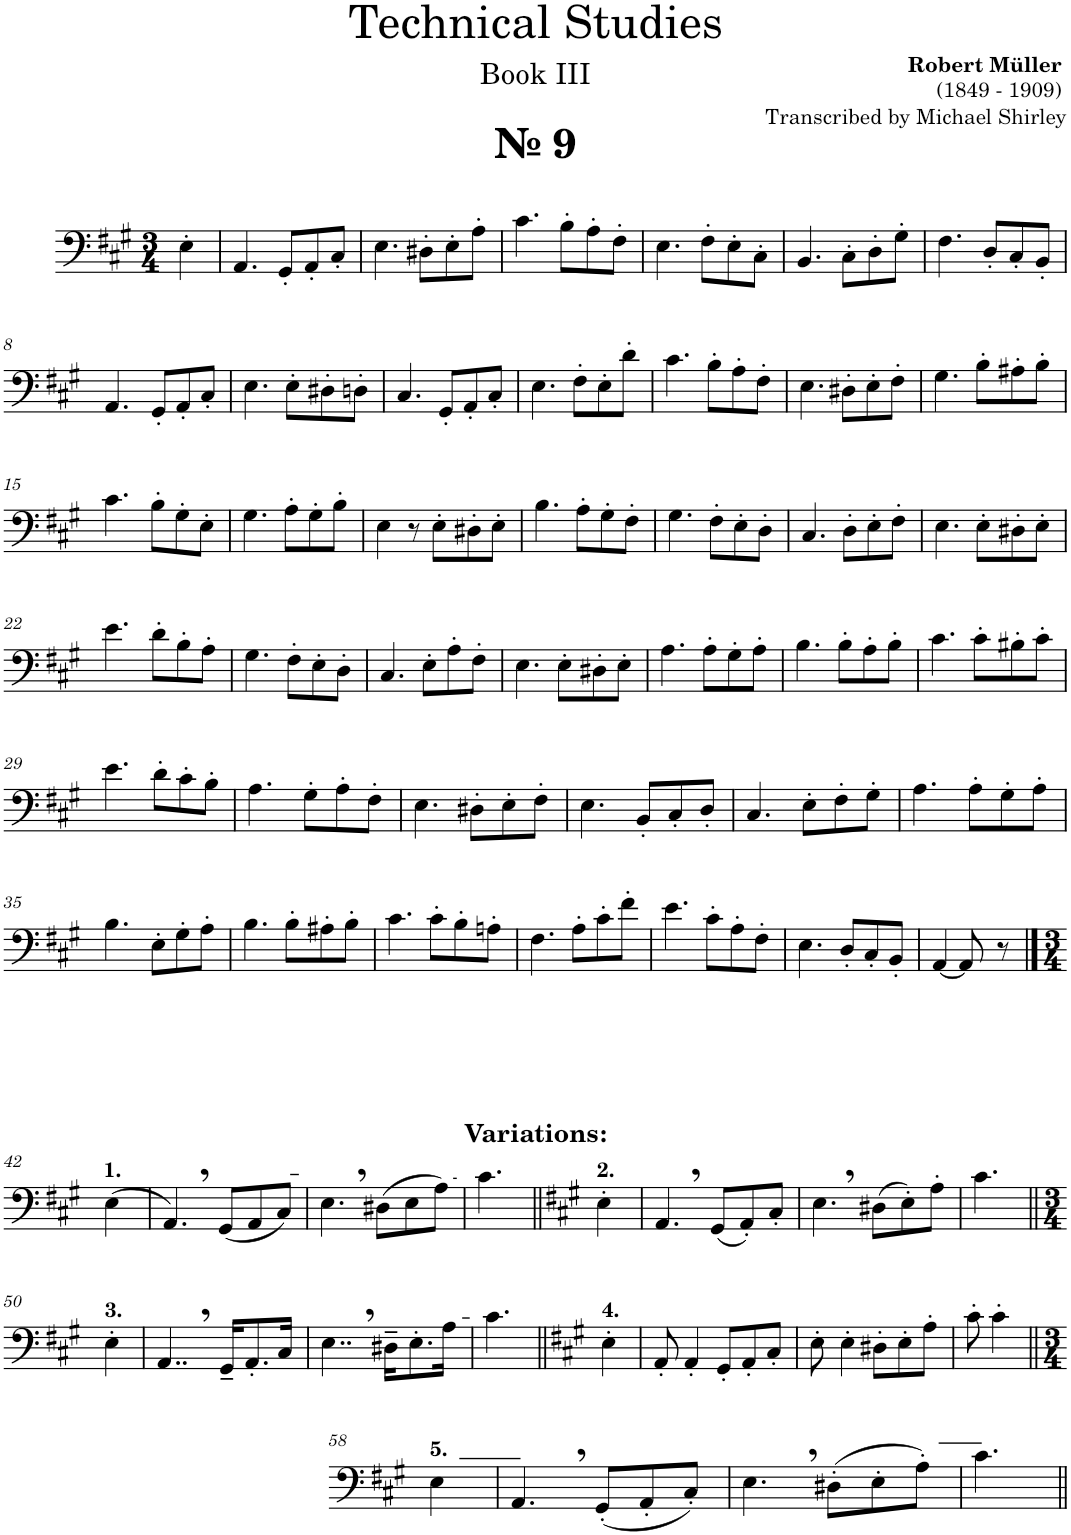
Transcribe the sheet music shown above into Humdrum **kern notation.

**kern
*part1
*staff1
*I"Trombone
*I'Tbn.
*clefF4
*k[f#c#g#]
*M3/4
=1
!LO:TX:a:B:t=№ 9
4E'\
=2
4.AA/
8GG#'/L
8AA'/
8C#'/J
=3
4.E\
8D#X'\L
8E'\
8A'\J
=4
4.c#\
8B'\L
8A'\
8F#'\J
=5
4.E\
8F#'\L
8E'\
8C#'\J
=6
4.BB/
8C#'\L
8D'\
8G#'\J
=7
4.F#\
8D'/L
8C#'/
8BB'/J
!!LO:LB:g=z
=8
4.AA/
8GG#'/L
8AA'/
8C#'/J
=9
4.E\
8E'\L
8D#X'\
8Dn'\J
=10
4.C#/
8GG#'/L
8AA'/
8C#'/J
=11
4.E\
8F#'\L
8E'\
8d'\J
=12
4.c#\
8B'\L
8A'\
8F#'\J
=13
4.E\
8D#X'\L
8E'\
8F#'\J
=14
4.G#\
8B'\L
8A#X'\
8B'\J
!!LO:LB:g=z
=15
4.c#\
8B'\L
8G#'\
8E'\J
=16
4.G#\
8A'\L
8G#'\
8B'\J
=17
4E\
8r
8E'\L
8D#X'\
8E'\J
=18
4.B\
8A'\L
8G#'\
8F#'\J
=19
4.G#\
8F#'\L
8E'\
8D'\J
=20
4.C#/
8D'\L
8E'\
8F#'\J
=21
4.E\
8E'\L
8D#X'\
8E'\J
!!LO:LB:g=z
=22
4.e\
8d'\L
8B'\
8A'\J
=23
4.G#\
8F#'\L
8E'\
8D'\J
=24
4.C#/
8E'\L
8A'\
8F#'\J
=25
4.E\
8E'\L
8D#X'\
8E'\J
=26
4.A\
8A'\L
8G#'\
8A'\J
=27
4.B\
8B'\L
8A'\
8B'\J
=28
4.c#\
8c#'\L
8B#X'\
8c#'\J
!!LO:LB:g=z
=29
4.e\
8d'\L
8c#'\
8B'\J
=30
4.A\
8G#'\L
8A'\
8F#'\J
=31
4.E\
8D#X'\L
8E'\
8F#'\J
=32
4.E\
8BB'/L
8C#'/
8D'/J
=33
4.C#/
8E'\L
8F#'\
8G#'\J
=34
4.A\
8A'\L
8G#'\
8A'\J
!!LO:LB:g=z
=35
4.B\
8E'\L
8G#'\
8A'\J
=36
4.B\
8B'\L
8A#X'\
8B'\J
=37
4.c#\
8c#'\L
8B'\
8An'\J
=38
4.F#\
8A'\L
8c#'\
8f#'\J
=39
4.e\
8c#'\L
8A'\
8F#'\J
=40
4.E\
8D'/L
8C#'/
8BB'/J
=41
[4AA/
8AA/]
8r
!!LO:LB:g=z
==42
*M3/4
!LO:TX:a:B:t=1.
(4E\
=43
4.AA,/)
(8GG#/L
8AA/
8C#/J)
=44
4.E,\
(8D#X\L
8E\
8A\J)
=45
4.c#\
=46||
*k[f#c#g#]
*M3/4
!LO:TX:a:B:t=2.
4E'\
=47
4.AA,/
(8GG#/L
8AA'/)
8C#'/J
=48
4.E,\
(8D#X\L
8E'\)
8A'\J
=49
4.c#\
!!LO:LB:g=z
=50||
*M3/4
!LO:TX:a:B:t=3.
4E'\
=51
4..AA,/
16GG#~/LL
8.AA'/
16C#/JL
=52
4..E,\
16D#X~\LL
8.E'\
16A\JL
=53
4.c#\
=54||
*k[f#c#g#]
*M3/4
!LO:TX:a:B:t=4.
4E'\
=55
8AA'/
4AA'/
8GG#'/L
8AA'/
8C#'/J
=56
8E'\
4E'\
8D#X'\L
8E'\
8A'\J
=57
8c#'\
4c#'\
!!LO:LB:g=z
=58||
*M3/4
!LO:TX:a:B:t=5.
4E\
=59
4.AA,/
(8GG#'/L
8AA'/
8C#'/J)
=60
4.E,\
(8D#X'\L
8E'\
8A'\J)
=60X1
4.c#\
=||
*-
